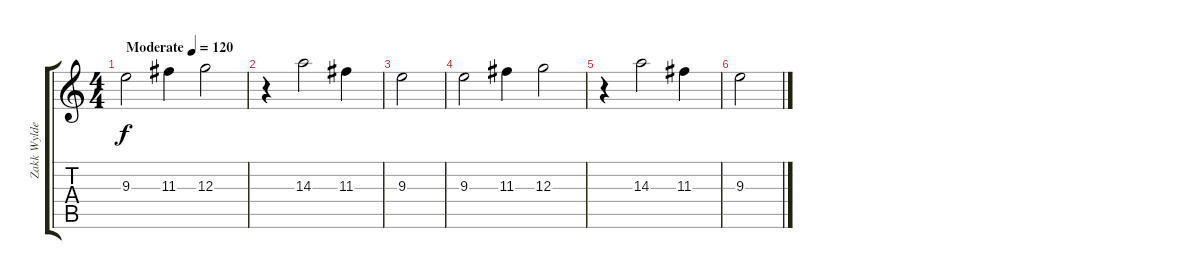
\track ("Zakk Wylde solo" "Zakk Wylde") {instrument distortionguitar}
\staff {score tabs}
\tuning (E4 B3 G3 D3 A2 E2) {hide}
\ts (4 4)
\tempo (120 "Moderate")
\clef g2
\ks c
9.3.2{dy f instrument distortionguitar} 11.3.4 12.3.2 |
r.4 14.3.2 11.3.4 |
9.3.2 |
9.3.2 11.3.4 12.3.2 |
r.4 14.3.2 11.3.4 |
9.3.2
